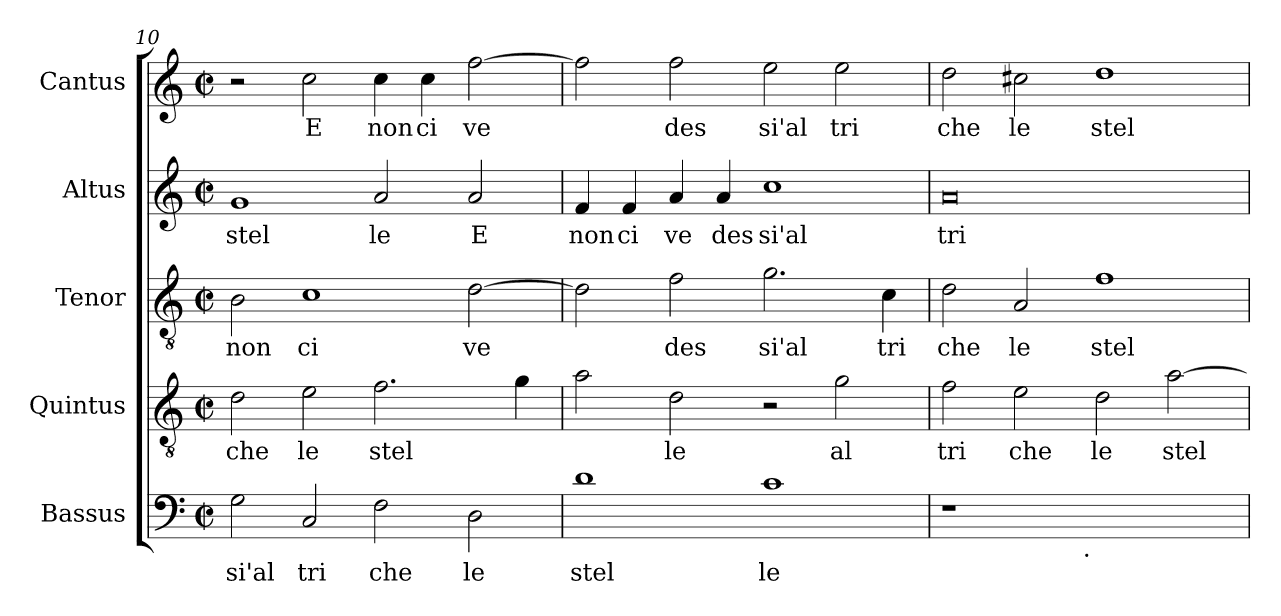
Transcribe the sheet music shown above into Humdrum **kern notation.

**kern	**text	**kern	**text	**kern	**text	**kern	**text	**kern	**text
*part5	*part5	*part4	*part4	*part3	*part3	*part2	*part2	*part1	*part1
*staff5	*staff5	*staff4	*staff4	*staff3	*staff3	*staff2	*staff2	*staff1	*staff1
*I"Bassus	*	*I"Quintus	*	*I"Tenor	*	*I"Altus	*	*I"Cantus	*
*clefF4	*	*clefGv2	*	*clefGv2	*	*clefG2	*	*clefG2	*
*k[]	*	*k[]	*	*k[]	*	*k[]	*	*k[]	*
*C:	*	*C:	*	*C:	*	*C:	*	*C:	*
*M2/2	*	*M2/2	*	*M2/2	*	*M2/2	*	*M2/2	*
*met(c|)	*	*met(c|)	*	*met(c|)	*	*met(c|)	*	*met(c|)	*
=10	=10	=10	=10	=10	=10	=10	=10	=10	=10
!	!LO:LY:b:cj	!	!LO:LY:b:cj	!	!LO:LY:b	!	!LO:LY:b:cj	!	!
2G\	si'al	2d\	che	2B\	non	1g	stel	2r	.
!	!LO:LY:b:cj	!	!LO:LY:b:cj	!	!LO:LY:b	!	!	!	!LO:LY:b:cj
2C/	tri	2e\	le	1c	ci	.	.	2cc\	E
!	!LO:LY:b:cj	!	!LO:LY:b:cj	!	!	!	!LO:LY:b:cj	!	!LO:LY:b:cj
2F\	che	2.f\	stel	.	.	2a/	le	4cc\	non
!	!	!	!	!	!	!	!	!	!LO:LY:b:cj
.	.	.	.	.	.	.	.	4cc\	ci
!	!LO:LY:b:cj	!	!	!	!LO:LY:b	!	!LO:LY:b:cj	!	!LO:LY:b:cj
2D\	le	.	.	[>2d\	ve	2a/	E	[>2ff\	ve
!	!	!	!LO:LY:b:cj	!	!	!	!	!	!
.	.	4g\	.	.	.	.	.	.	.
=11	=11	=11	=11	=11	=11	=11	=11	=11	=11
!	!LO:LY:b:cj	!	!LO:LY:b:cj	!	!LO:LY:b	!	!LO:LY:b:cj	!	!LO:LY:b:cj
1d	stel	2a\	.	2d\]	.	4f/	non	2ff\]	.
!	!	!	!	!	!	!	!LO:LY:b:cj	!	!
.	.	.	.	.	.	4f/	ci	.	.
!	!	!	!LO:LY:b:cj	!	!LO:LY:b	!	!LO:LY:b:cj	!	!LO:LY:b:cj
.	.	2d\	le	2f\	des	4a/	ve	2ff\	des
!	!	!	!	!	!	!	!LO:LY:b:cj	!	!
.	.	.	.	.	.	4a/	des	.	.
!	!LO:LY:b:cj	!	!	!	!LO:LY:b	!	!LO:LY:b:cj	!	!LO:LY:b:cj
1c	le	2r	.	2.g\	si'al	1cc	si'al	2ee\	si'al
!	!	!	!LO:LY:b:cj	!	!	!	!	!	!LO:LY:b:cj
.	.	2g\	al	.	.	.	.	2ee\	tri
!	!	!	!	!	!LO:LY:b	!	!	!	!
.	.	.	.	4c\	tri	.	.	.	.
=12	=12	=12	=12	=12	=12	=12	=12	=12	=12
!	!	!	!LO:LY:b:cj	!	!LO:LY:b	!	!LO:LY:b:cj	!	!LO:LY:b:cj
*^	*	*	*	*	*	*	*	*	*
1r	2ryy	.	2f\	tri	2d\	che	0a	tri	2dd\	che
!	!	!	!	!LO:LY:b:cj	!	!LO:LY:b	!	!	!	!LO:LY:b:cj
.	4...ryy	.	2e\	che	2A/	le	.	.	2cc#X\	le
!	!LO:TX:b:t=.	!	!	!	!	!	!	!	!	!
.	1ryy	.	.	.	.	.	.	.	.	.
!	!	!	!	!LO:LY:b:cj	!	!LO:LY:b	!	!	!	!LO:LY:b:cj
1ryy	.	.	2d\	le	1f	stel	.	.	1dd	stel
!	!	!	!	!LO:LY:b:cj	!	!	!	!	!	!
.	.	.	[>2a\	stel	.	.	.	.	.	.
.	32ryy	.	.	.	.	.	.	.	.	.
*v	*v	*	*	*	*	*	*	*	*	*
=	=	=	=	=	=	=	=	=	=
*-	*-	*-	*-	*-	*-	*-	*-	*-	*-
